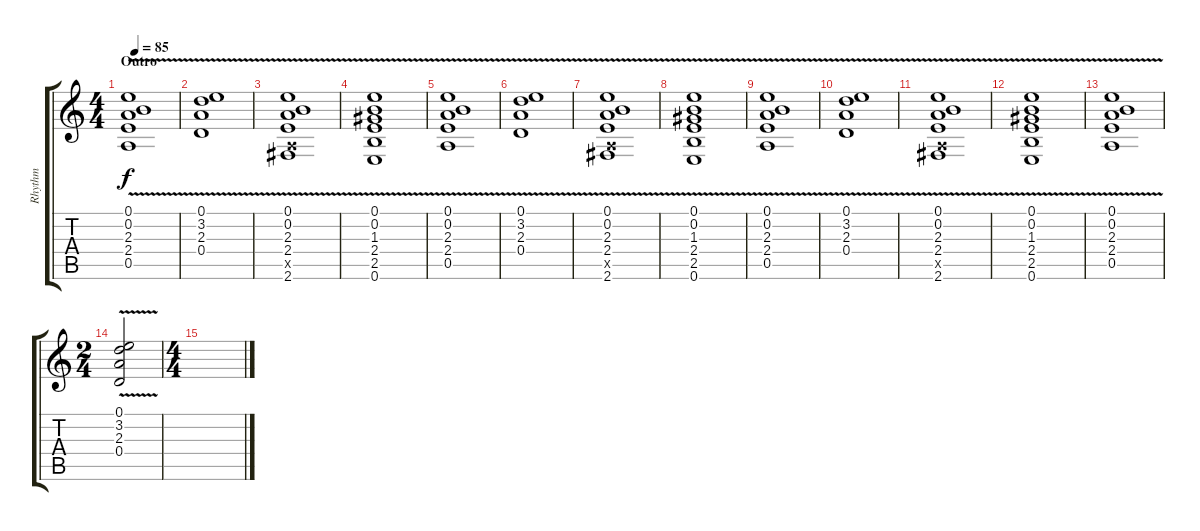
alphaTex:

\track ("Rhythm" "Rhythm") {instrument electricguitarjazz}
\staff {score tabs}
\tuning (E4 B3 G3 D3 A2 E2) {hide}
\ts (4 4)
\section ("" "Outro")
\tempo 85
\clef g2
\ks c
(0.1{v} 0.2{v} 2.3{v} 2.4{v} 0.5{v}).1{dy f volume 9} |
(0.1{v} 3.2{v} 2.3{v} 0.4{v}).1 |
(0.1{v} 0.2{v} 2.3{v} 2.4{v} 0.5{v x} 2.6{v}).1 |
(0.1{v} 0.2{v} 1.3{v} 2.4{v} 2.5{v} 0.6{v}).1 |
(0.1{v} 0.2{v} 2.3{v} 2.4{v} 0.5{v}).1 |
(0.1{v} 3.2{v} 2.3{v} 0.4{v}).1 |
(0.1{v} 0.2{v} 2.3{v} 2.4{v} 0.5{v x} 2.6{v}).1 |
(0.1{v} 0.2{v} 1.3{v} 2.4{v} 2.5{v} 0.6{v}).1 |
(0.1{v} 0.2{v} 2.3{v} 2.4{v} 0.5{v}).1 |
(0.1{v} 3.2{v} 2.3{v} 0.4{v}).1{volume 6} |
(0.1{v} 0.2{v} 2.3{v} 2.4{v} 0.5{v x} 2.6{v}).1 |
(0.1{v} 0.2{v} 1.3{v} 2.4{v} 2.5{v} 0.6{v}).1{volume 2} |
(0.1{v} 0.2{v} 2.3{v} 2.4{v} 0.5{v}).1 |
\ts (2 4)
(0.1{v} 3.2{v} 2.3{v} 0.4{v}).2{volume 0} |
\ts (4 4)
